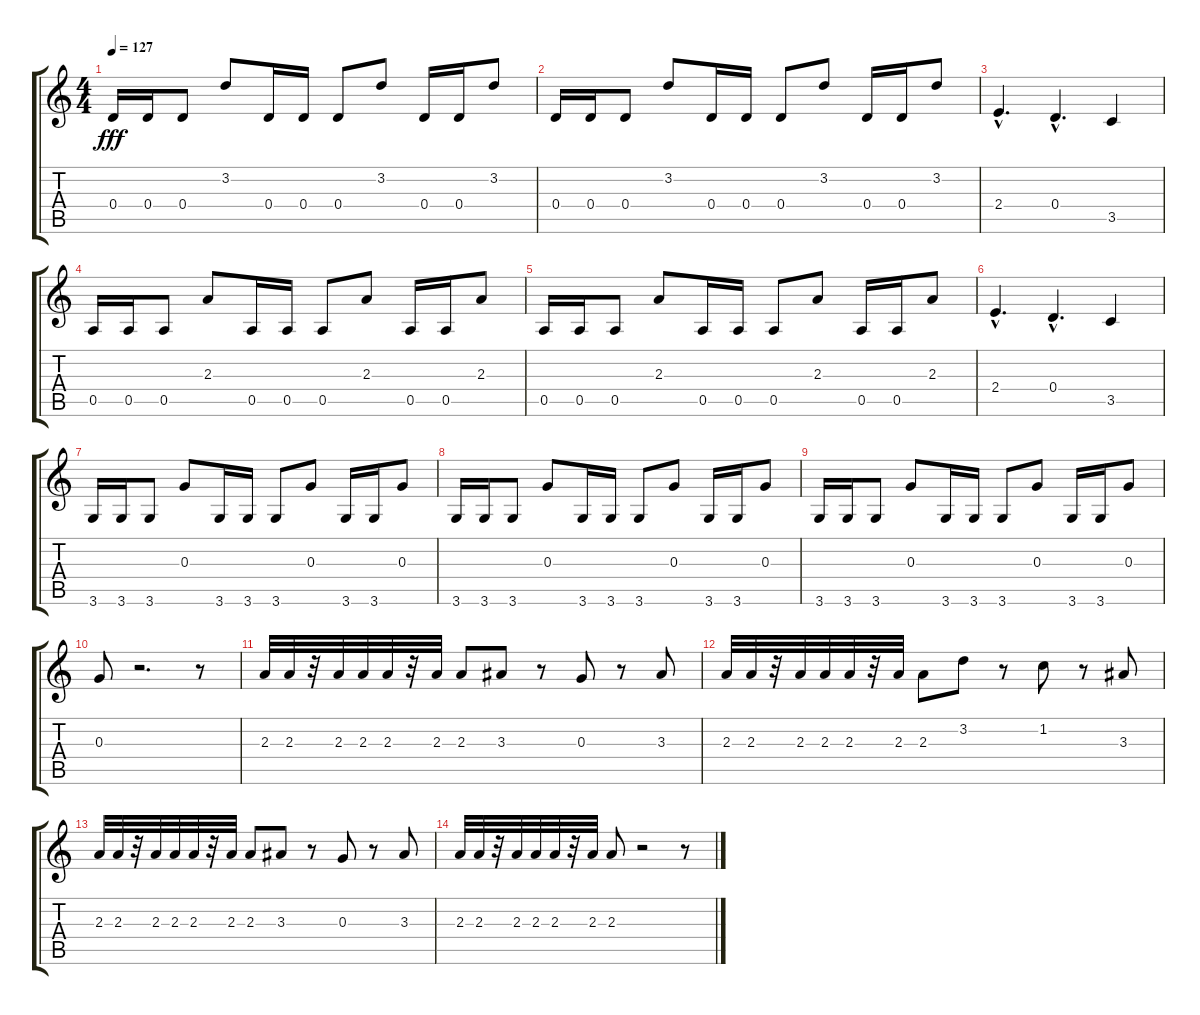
\track "" {instrument overdrivenguitar}
\staff {score tabs}
\tuning (E4 B3 G3 D3 A2 E2) {hide}
\ts (4 4)
\tempo 127
\clef g2
\ks c
0.4.16{dy fff} 0.4.16 0.4.8 3.2.8 0.4.16 0.4.16 0.4.8 3.2.8 0.4.16 0.4.16 3.2.8 |
0.4.16 0.4.16 0.4.8 3.2.8 0.4.16 0.4.16 0.4.8 3.2.8 0.4.16 0.4.16 3.2.8 |
2.4{hac}.4{d} 0.4{hac}.4{d} 3.5.4 |
0.5.16 0.5.16 0.5.8 2.3.8 0.5.16 0.5.16 0.5.8 2.3.8 0.5.16 0.5.16 2.3.8 |
0.5.16 0.5.16 0.5.8 2.3.8 0.5.16 0.5.16 0.5.8 2.3.8 0.5.16 0.5.16 2.3.8 |
2.4{hac}.4{d} 0.4{hac}.4{d} 3.5.4 |
3.6.16 3.6.16 3.6.8 0.3.8 3.6.16 3.6.16 3.6.8 0.3.8 3.6.16 3.6.16 0.3.8 |
3.6.16 3.6.16 3.6.8 0.3.8 3.6.16 3.6.16 3.6.8 0.3.8 3.6.16 3.6.16 0.3.8 |
3.6.16 3.6.16 3.6.8 0.3.8 3.6.16 3.6.16 3.6.8 0.3.8 3.6.16 3.6.16 0.3.8 |
0.3.8 r.2{d} r.8 |
2.3.32{instrument overdrivenguitar} 2.3.32 r.32 2.3.32 2.3.32 2.3.32 r.32 2.3.32 2.3.8 3.3.8 r.8 0.3.8 r.8 3.3.8 |
2.3.32 2.3.32 r.32 2.3.32 2.3.32 2.3.32 r.32 2.3.32 2.3.8 3.2.8 r.8 1.2.8 r.8 3.3.8 |
2.3.32 2.3.32 r.32 2.3.32 2.3.32 2.3.32 r.32 2.3.32 2.3.8 3.3.8 r.8 0.3.8 r.8 3.3.8 |
2.3.32 2.3.32 r.32 2.3.32 2.3.32 2.3.32 r.32 2.3.32 2.3.8 r.2 r.8
